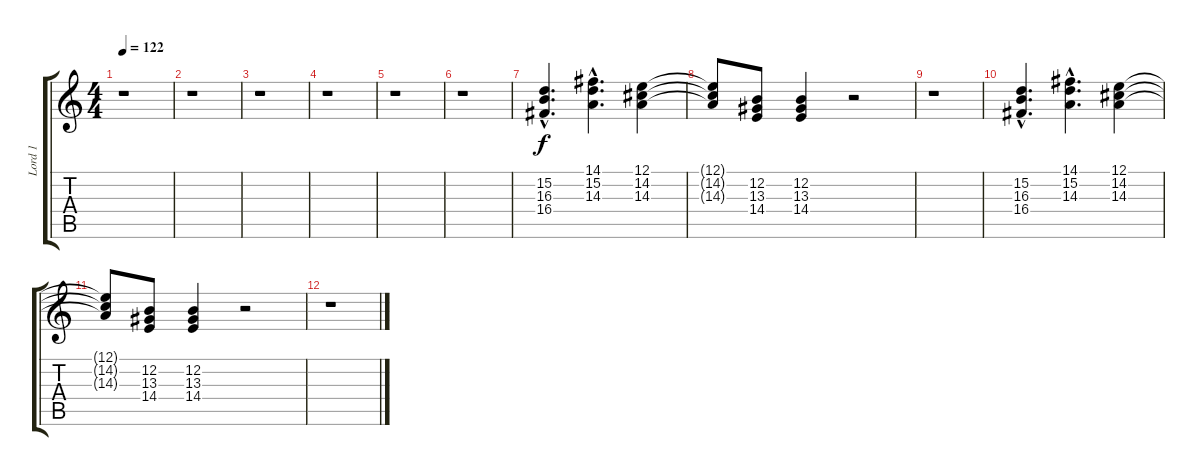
\track ("Lord 1" "Lord 1") {instrument rockorgan}
\staff {score tabs}
\tuning (E4 B3 G3 D3 A2 E2) {hide}
\ts (4 4)
\tempo 122
\clef g2
\ks c
r.1{dy f} |
r.1 |
r.1 |
r.1 |
r.1 |
r.1 |
(15.2{hac} 16.3{hac} 16.4{hac}).4{d instrument synthbrass1} (14.1{hac} 15.2{hac} 14.3{hac}).4{d} (12.1 14.2 14.3).4 |
(12.1{t} 14.2{t} 14.3{t}).8 (12.2 13.3 14.4).8 (12.2 13.3 14.4).4 r.2 |
r.1 |
(15.2{hac} 16.3{hac} 16.4{hac}).4{d} (14.1{hac} 15.2{hac} 14.3{hac}).4{d} (12.1 14.2 14.3).4 |
(12.1{t} 14.2{t} 14.3{t}).8 (12.2 13.3 14.4).8 (12.2 13.3 14.4).4 r.2 |
r.1
